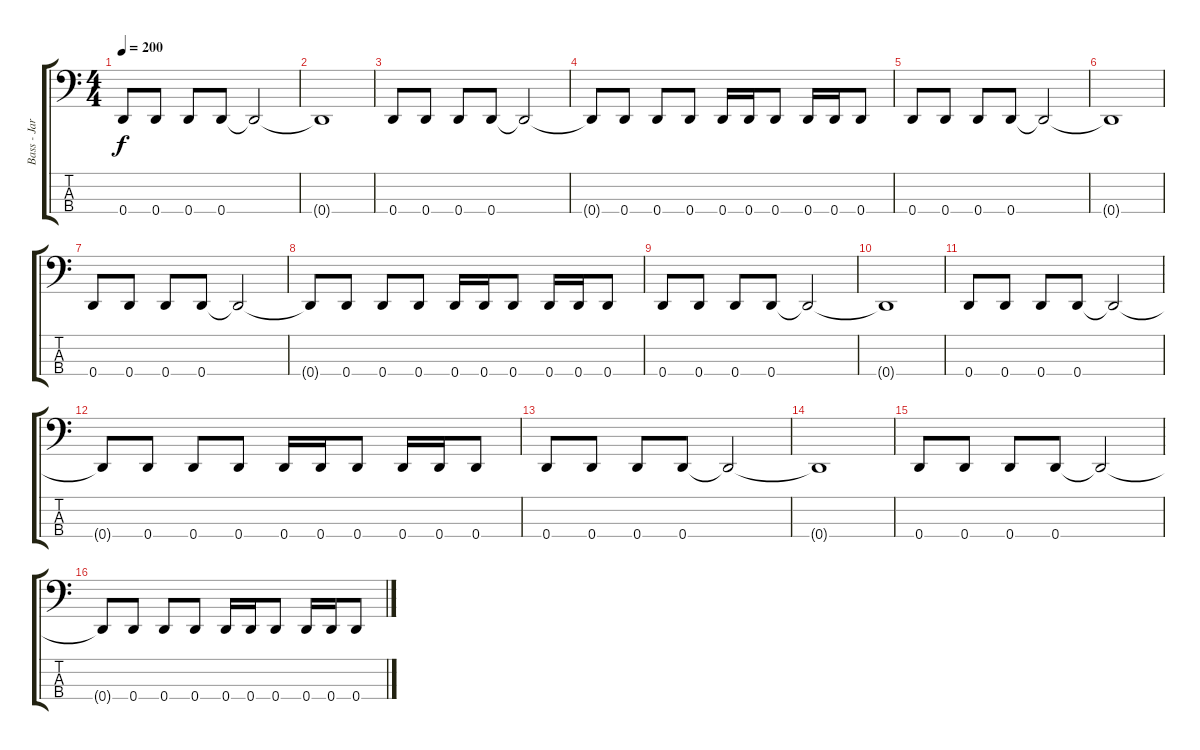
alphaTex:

\track ("Bass - Jared Warth" "Bass - Jar") {instrument electricbasspick}
\staff {score tabs}
\tuning (G2 D2 A1 D1) {hide}
\ts (4 4)
\tempo 200
\clef f4
\ks c
0.4.8{dy f} 0.4.8 0.4.8 0.4.8 0.4{t}.2 |
0.4{t}.1 |
0.4.8 0.4.8 0.4.8 0.4.8 0.4{t}.2 |
0.4{t}.8 0.4.8 0.4.8 0.4.8 0.4.16 0.4.16 0.4.8 0.4.16 0.4.16 0.4.8 |
0.4.8 0.4.8 0.4.8 0.4.8 0.4{t}.2 |
0.4{t}.1 |
0.4.8 0.4.8 0.4.8 0.4.8 0.4{t}.2 |
0.4{t}.8 0.4.8 0.4.8 0.4.8 0.4.16 0.4.16 0.4.8 0.4.16 0.4.16 0.4.8 |
0.4.8 0.4.8 0.4.8 0.4.8 0.4{t}.2 |
0.4{t}.1 |
0.4.8 0.4.8 0.4.8 0.4.8 0.4{t}.2 |
0.4{t}.8 0.4.8 0.4.8 0.4.8 0.4.16 0.4.16 0.4.8 0.4.16 0.4.16 0.4.8 |
0.4.8 0.4.8 0.4.8 0.4.8 0.4{t}.2 |
0.4{t}.1 |
0.4.8 0.4.8 0.4.8 0.4.8 0.4{t}.2 |
0.4{t}.8 0.4.8 0.4.8 0.4.8 0.4.16 0.4.16 0.4.8 0.4.16 0.4.16 0.4.8
